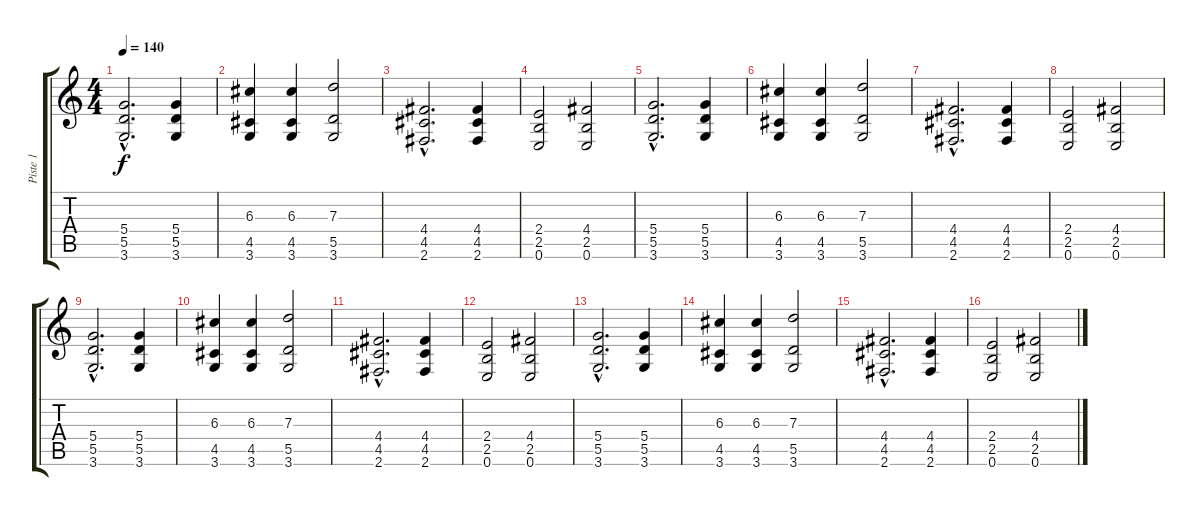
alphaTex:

\track ("Piste 1" "Piste 1") {instrument distortionguitar}
\staff {score tabs}
\tuning (E4 B3 G3 D3 A2 E2) {hide}
\ts (4 4)
\tempo 140
\clef g2
\ks c
(5.4{hac} 5.5{hac} 3.6{hac}).2{d dy f} (5.4 5.5 3.6).4 |
(6.3 4.5 3.6).4 (6.3 4.5 3.6).4 (7.3 5.5 3.6).2 |
(4.4{hac} 4.5{hac} 2.6{hac}).2{d} (4.4 4.5 2.6).4 |
(2.4 2.5 0.6).2 (4.4 2.5 0.6).2 |
(5.4{hac} 5.5{hac} 3.6{hac}).2{d} (5.4 5.5 3.6).4 |
(6.3 4.5 3.6).4 (6.3 4.5 3.6).4 (7.3 5.5 3.6).2 |
(4.4{hac} 4.5{hac} 2.6{hac}).2{d} (4.4 4.5 2.6).4 |
(2.4 2.5 0.6).2 (4.4 2.5 0.6).2 |
(5.4{hac} 5.5{hac} 3.6{hac}).2{d} (5.4 5.5 3.6).4 |
(6.3 4.5 3.6).4 (6.3 4.5 3.6).4 (7.3 5.5 3.6).2 |
(4.4{hac} 4.5{hac} 2.6{hac}).2{d} (4.4 4.5 2.6).4 |
(2.4 2.5 0.6).2 (4.4 2.5 0.6).2 |
(5.4{hac} 5.5{hac} 3.6{hac}).2{d} (5.4 5.5 3.6).4 |
(6.3 4.5 3.6).4 (6.3 4.5 3.6).4 (7.3 5.5 3.6).2 |
(4.4{hac} 4.5{hac} 2.6{hac}).2{d} (4.4 4.5 2.6).4 |
(2.4 2.5 0.6).2 (4.4 2.5 0.6).2
